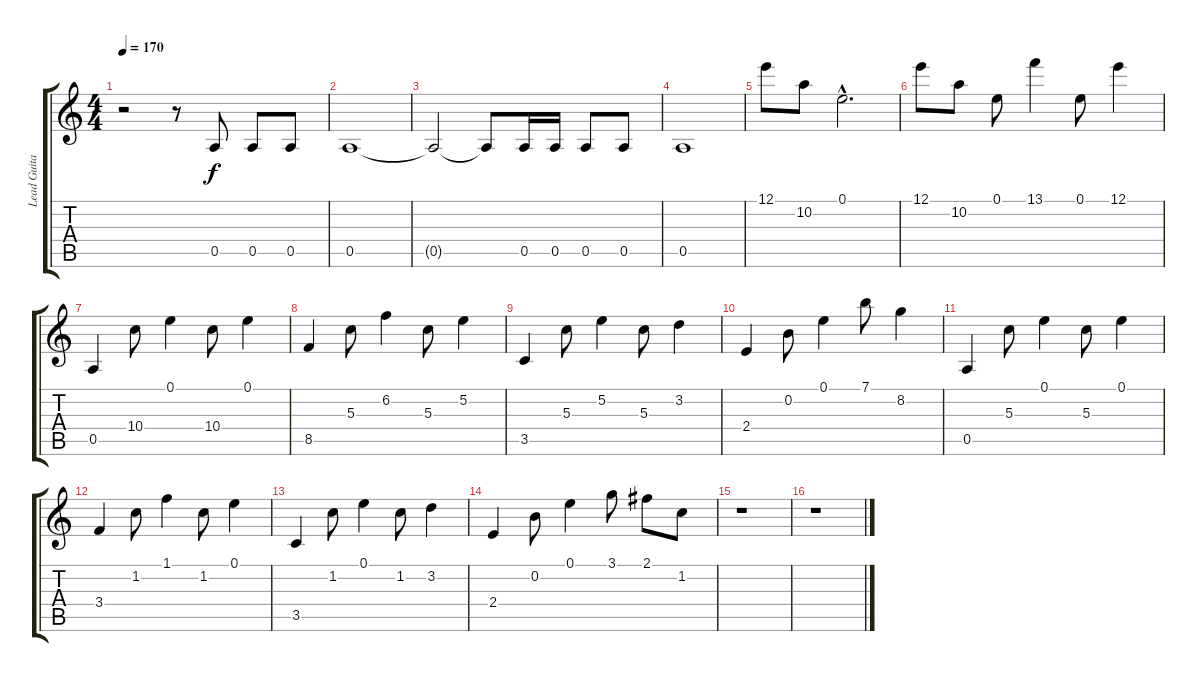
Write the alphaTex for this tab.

\track ("Lead Guitar" "Lead Guita") {instrument electricguitarjazz}
\staff {score tabs}
\tuning (E4 B3 G3 D3 A2 E2) {hide}
\ts (4 4)
\tempo 170
\clef g2
\ks c
r.2{dy f instrument electricguitarjazz} r.8 0.5.8 0.5.8 0.5.8 |
0.5.1 |
0.5{t}.2 0.5{t}.8 0.5.16 0.5.16 0.5.8 0.5.8 |
0.5.1 |
12.1.8 10.2.8 0.1{hac}.2{d} |
12.1.8 10.2.8 0.1.8 13.1.4 0.1.8 12.1.4 |
0.5.4 10.4.8 0.1.4 10.4.8 0.1.4 |
8.5.4 5.3.8 6.2.4 5.3.8 5.2.4 |
3.5.4 5.3.8 5.2.4 5.3.8 3.2.4 |
2.4.4 0.2.8 0.1.4 7.1.8 8.2.4 |
0.5.4 5.3.8 0.1.4 5.3.8 0.1.4 |
3.4.4 1.2.8 1.1.4 1.2.8 0.1.4 |
3.5.4 1.2.8 0.1.4 1.2.8 3.2.4 |
2.4.4 0.2.8 0.1.4 3.1.8 2.1.8 1.2.8 |
r.1 |
r.1
